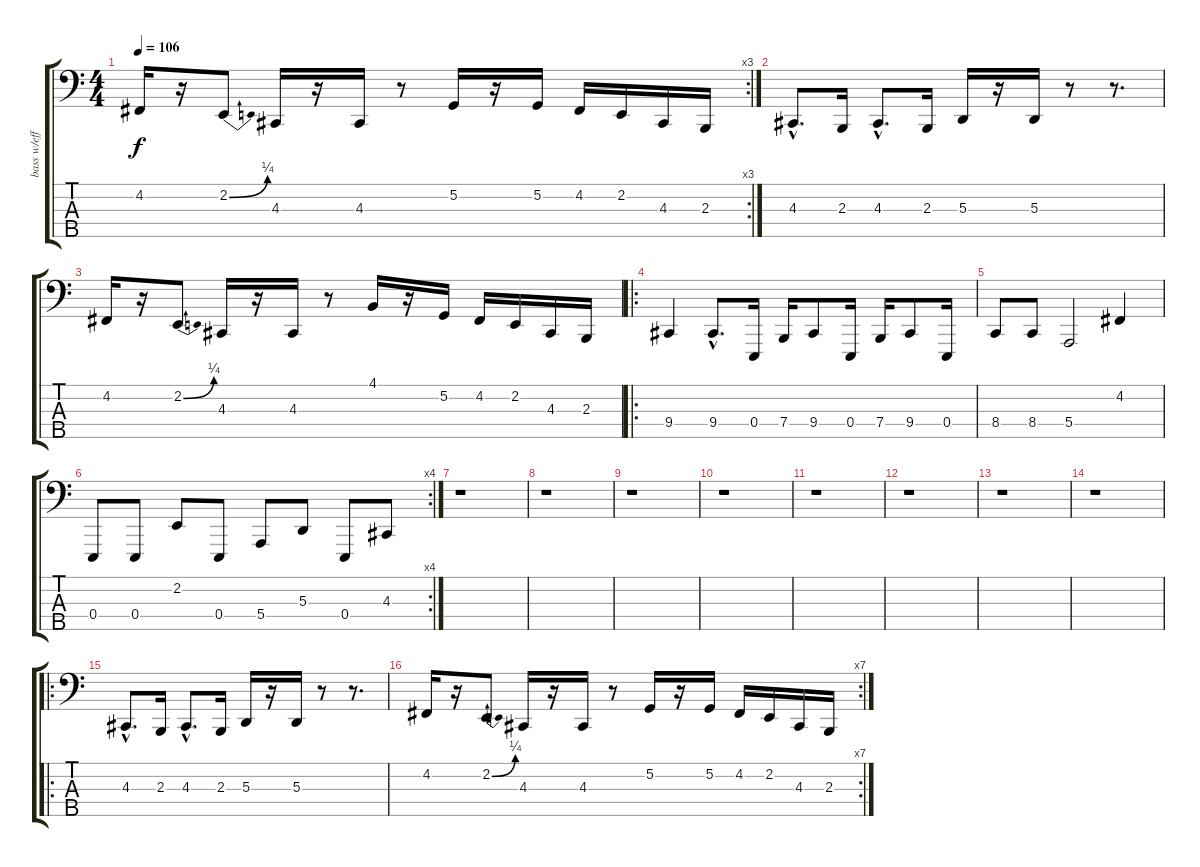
\track ("bass w/effect" "bass w/eff") {instrument lead8bassandlead}
\staff {score tabs}
\tuning (G2 D2 A1 E1 B0) {hide}
\rc 3
\ts (4 4)
\tempo 106
\clef f4
\ks c
4.2.16{dy f} r.16 2.2{be (bend 0 0 60 1)}.8 4.3.16 r.16 4.3.16 r.8 5.2.16 r.16 5.2.16 4.2.16 2.2.16 4.3.16 2.3.16 |
4.3{hac}.8{d} 2.3.16 4.3{hac}.8{d} 2.3.16 5.3.16 r.16 5.3.16 r.8 r.8{d} |
4.2.16 r.16 2.2{be (bend 0 0 60 1)}.8 4.3.16 r.16 4.3.16 r.8 4.1.16 r.16 5.2.16 4.2.16 2.2.16 4.3.16 2.3.16 |
\ro
9.4.4 9.4{hac}.8{d} 0.4.16 7.4.16 9.4.8 0.4.16 7.4.16 9.4.8 0.4.16 |
8.4.8 8.4.8 5.4.2 4.2.4 |
\rc 4
0.4.8 0.4.8 2.2.8 0.4.8 5.4.8 5.3.8 0.4.8 4.3.8 |
r.1 |
r.1 |
r.1 |
r.1 |
r.1 |
r.1 |
r.1 |
r.1 |
\ro
4.3{hac}.8{d instrument fretlessbass} 2.3.16 4.3{hac}.8{d} 2.3.16 5.3.16 r.16 5.3.16 r.8 r.8{d} |
\rc 7
4.2.16 r.16 2.2{be (bend 0 0 60 1)}.8 4.3.16 r.16 4.3.16 r.8 5.2.16 r.16 5.2.16 4.2.16 2.2.16 4.3.16 2.3.16
